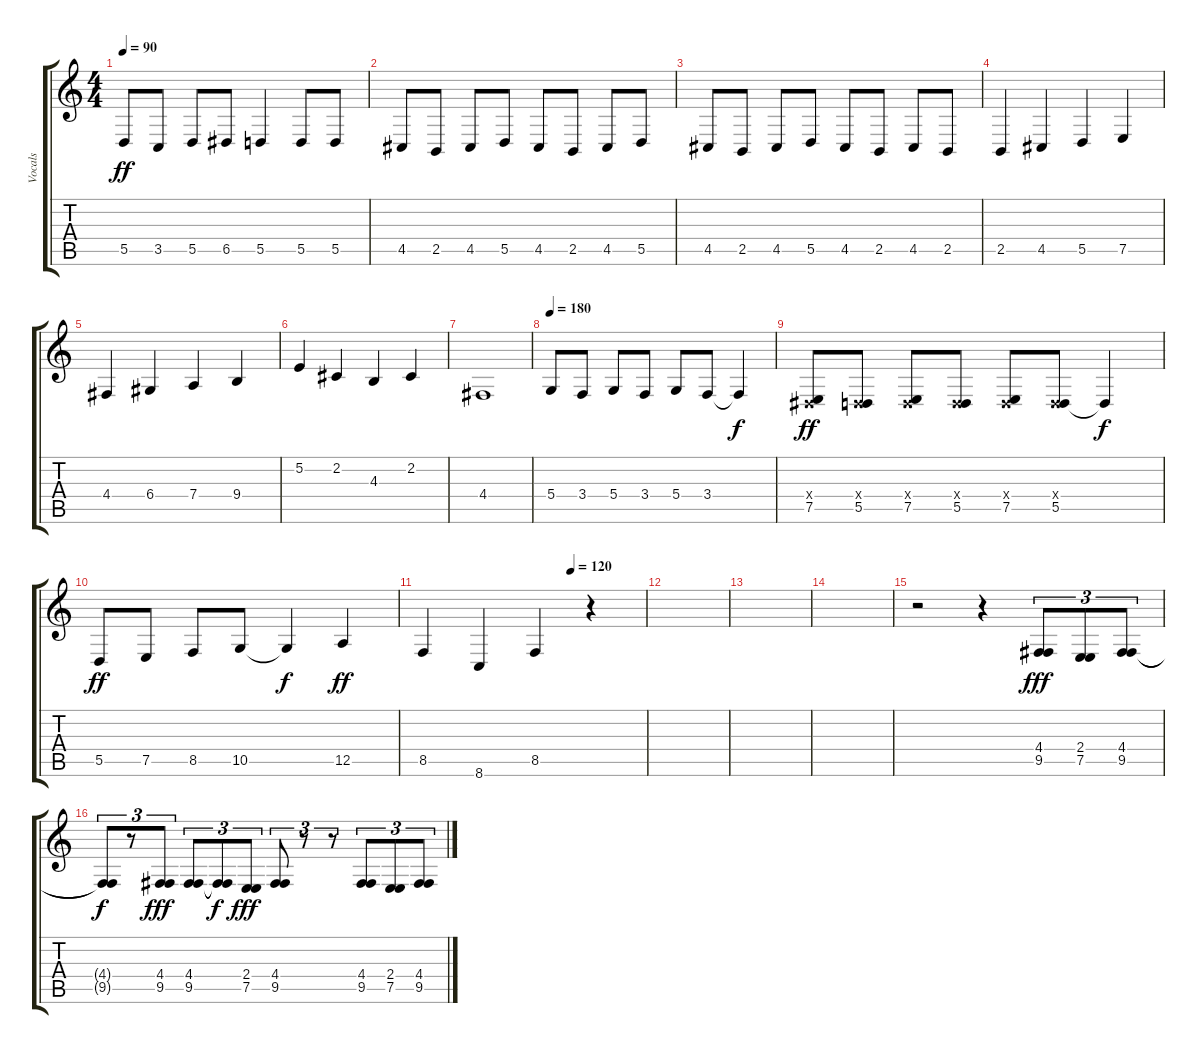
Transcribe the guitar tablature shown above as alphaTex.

\track ("Vocals" "Vocals") {instrument altosax}
\staff {score tabs}
\tuning (E4 B3 G3 D3 A2 E2) {hide}
\ts (4 4)
\tempo 90
\clef g2
\ks c
5.5.8{dy ff} 3.5.8 5.5.8 6.5.8 5.5.4 5.5.8 5.5.8 |
4.5.8 2.5.8 4.5.8 5.5.8 4.5.8 2.5.8 4.5.8 5.5.8 |
4.5.8 2.5.8 4.5.8 5.5.8 4.5.8 2.5.8 4.5.8 2.5.8 |
2.5.4 4.5.4 5.5.4 7.5.4 |
4.4.4 6.4.4 7.4.4 9.4.4 |
5.2.4 2.2.4 4.3.4 2.2.4 |
4.4.1 |
\tempo 180
5.4.8 3.4.8 5.4.8 3.4.8 5.4.8 3.4.8 3.4{t}.4{dy f} |
(1.4{x} 7.5).8{dy ff} (0.4{x} 5.5).8 (0.4{x} 7.5).8 (0.4{x} 5.5).8 (0.4{x} 7.5).8 (0.4{x} 5.5).8 5.5{t}.4{dy f} |
5.5.8{dy ff} 7.5.8 8.5.8 10.5.8 10.5{t}.4{dy f} 12.5.4{dy ff} |
\tempo (120 0.6666666666666666)
8.5.4 8.6.4 8.5.4 r.4 |
|
|
|
r.2 r.4 (4.4 9.5).8{tu (3 2) dy fff} (2.4 7.5).8{tu (3 2)} (4.4 9.5).8{tu (3 2)} |
(4.4{t} 9.5{t}).8{tu (3 2) dy f} r.8{tu (3 2)} (4.4 9.5).8{tu (3 2) dy fff} (4.4 9.5).8{tu (3 2)} (4.4{t} 9.5{t}).8{tu (3 2) dy f} (2.4 7.5).8{tu (3 2) dy fff} (4.4 9.5).8{tu (3 2)} r.8{tu (3 2)} r.8{tu (3 2)} (4.4 9.5).8{tu (3 2)} (2.4 7.5).8{tu (3 2)} (4.4 9.5).8{tu (3 2)}
